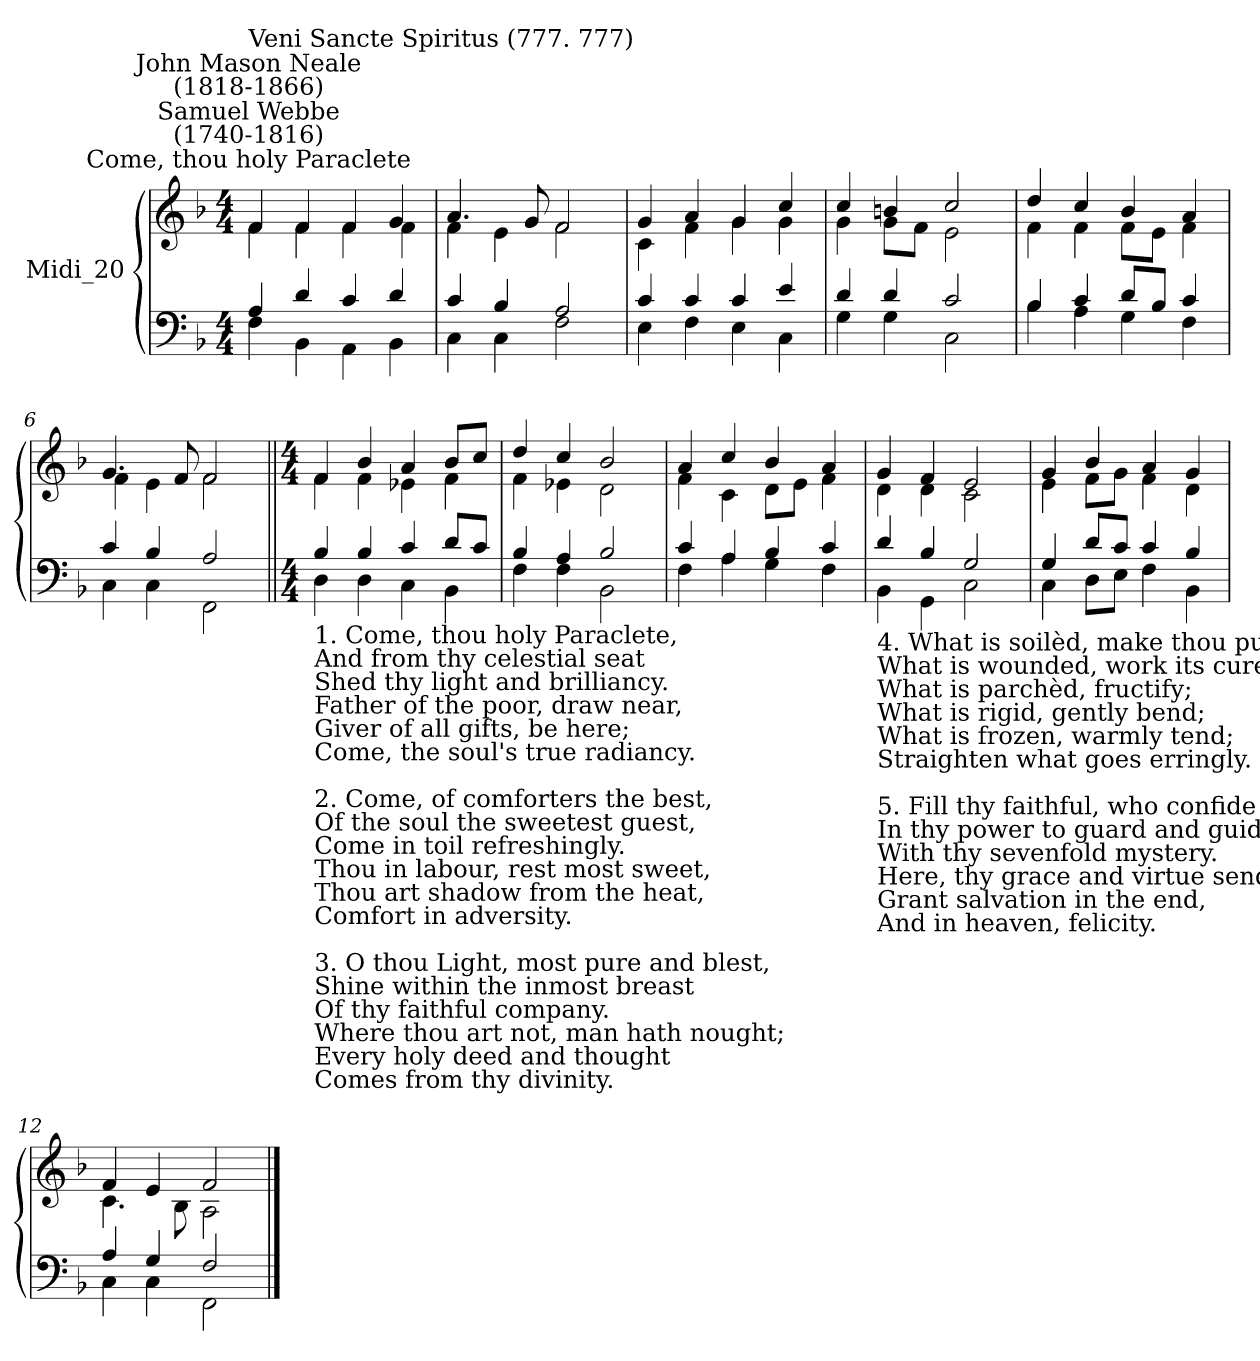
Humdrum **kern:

**kern	**kern
*part2	*part1
*staff2	*staff1
*I"Midi_20	*I"Midi_20
*clefF4	*clefG2
*k[b-]	*k[b-]
*F:	*F:
*M4/4	*M4/4
=1	=1
*^	*^
!	!	!LO:TX:a:cj:t=Come, thou holy Paraclete	!
!	!	!LO:TX:a:cj:t=Samuel Webbe\n(1740-1816)	!
!	!	!LO:TX:a:cj:t=John Mason Neale\n(1818-1866)	!
!	!	!LO:TX:a:t=Veni Sancte Spiritus (777. 777)	!
4A/	4F\	4f/	4f\
4d/	4BB-\	4f/	4f\
4c/	4AA\	4f/	4f\
4d/	4BB-\	4g/	4f\
=2	=2	=2	=2
4c/	4C\	4.a/	4f\
4B-/	4C\	.	4e\
.	.	8g/	.
2A/	2F\	2f/	2f\
=3	=3	=3	=3
4c/	4E\	4g/	4c\
4c/	4F\	4a/	4f\
4c/	4E\	4g/	4g\
4e/	4C\	4cc/	4g\
=4	=4	=4	=4
4d/	4G\	4cc/	4g\
4d/	4G\	4bn/	8g\L
.	.	.	8f\J
2c/	2C\	2cc/	2e\
=5	=5	=5	=5
4B-/	4B-\	4dd/	4f\
4c/	4A\	4cc/	4f\
8d/L	4G\	4b-/	8f\L
8B-/J	.	.	8e\J
4c/	4F\	4a/	4f\
=6	=6	=6	=6
4c/	4C\	4.g/	4f\
4B-/	4C\	.	4e\
.	.	8f/	.
2A/	2FF\	2f/	2f\
!!LO:LB:g=z	!!
=7||	=7||	=7||	=7||
*M4/4	*	*M4/4	*
!LO:TX:b:t=1. Come, thou holy Paraclete,\nAnd from thy celestial seat\nShed thy light and brilliancy.\nFather of the poor, draw near,\nGiver of all gifts, be here;\nCome, the soul's true radiancy.\n\n2. Come, of comforters the best,\nOf the soul the sweetest guest,\nCome in toil refreshingly.\nThou in labour, rest most sweet,\nThou art shadow from the heat,\nComfort in adversity.\n\n3. O thou Light, most pure and blest,\nShine within the inmost breast\nOf thy faithful company.\nWhere thou art not, man hath nought;\nEvery holy deed and thought\nComes from thy divinity.	!	!	!
4B-/	4D\	4f/	4f\
4B-/	4D\	4b-/	4f\
4c/	4C\	4a/	4e-X\
8d/L	4BB-\	8b-/L	4f\
8c/J	.	8cc/J	.
=8	=8	=8	=8
4B-/	4F\	4dd/	4f\
4A/	4F\	4cc/	4e-X\
2B-/	2BB-\	2b-/	2d\
=9	=9	=9	=9
4c/	4F\	4a/	4f\
4A/	4A\	4cc/	4c\
4B-/	4G\	4b-/	8d\L
.	.	.	8e\J
4c/	4F\	4a/	4f\
=10	=10	=10	=10
!LO:TX:b:t=4. What is soilèd, make thou pure;\nWhat is wounded, work its cure;\nWhat is parchèd, fructify;\nWhat is rigid, gently bend;\nWhat is frozen, warmly tend;\nStraighten what goes erringly.\n\n5. Fill thy faithful, who confide\nIn thy power to guard and guide,\nWith thy sevenfold mystery.\nHere, thy grace and virtue send;\nGrant salvation in the end,\nAnd in heaven, felicity.	!	!	!
4d/	4BB-\	4g/	4d\
4B-/	4GG\	4f/	4d\
2G/	2C\	2e/	2c\
=11	=11	=11	=11
4G/	4C\	4g/	4e\
8d/L	8D\L	4b-/	8f\L
8c/J	8E\J	.	8g\J
4c/	4F\	4a/	4f\
4B-/	4BB-\	4g/	4d\
=12	=12	=12	=12
4A/	4C\	4f/	4.c\
4G/	4C\	4e/	.
.	.	.	8B-\
2F/	2FF\	2f/	2A\
*v	*v	*	*
*	*v	*v
==	==
*-	*-
